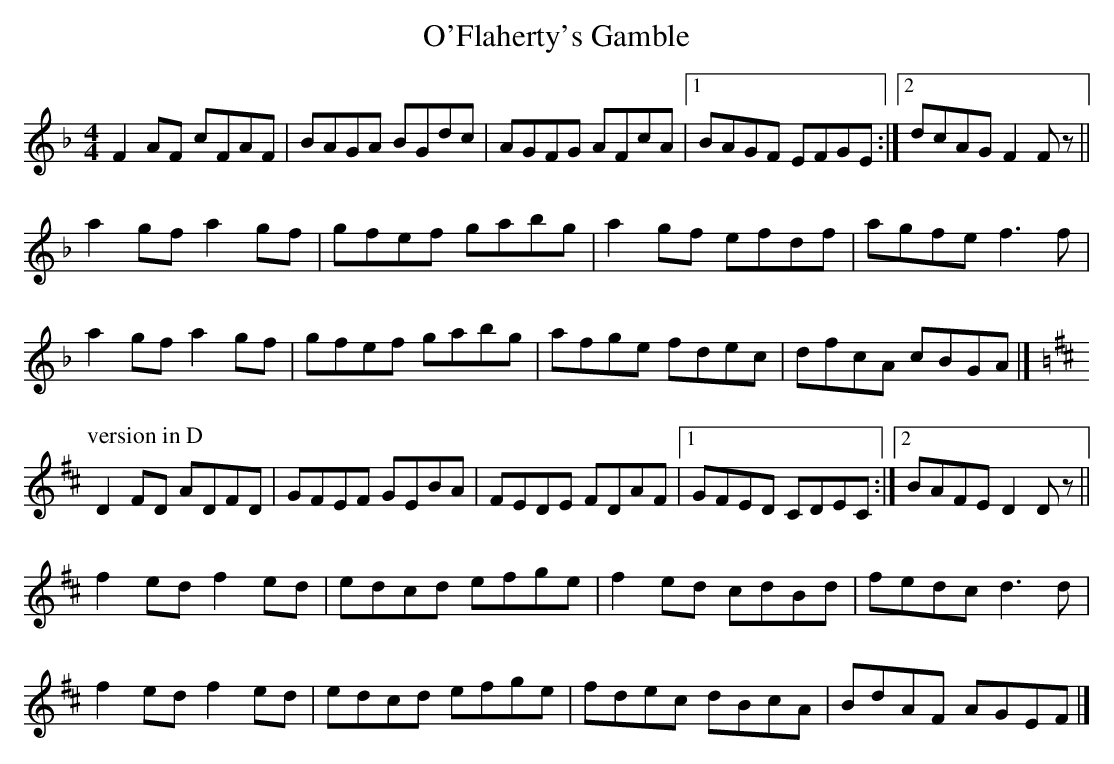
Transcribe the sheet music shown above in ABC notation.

X:1
T: O'Flaherty's Gamble
L: 1/8
M: 4/4
K: F
F2 AF cFAF | BAGA BGdc | AGFG AFcA |1 BAGF EFGE :|2\
dcAG F2 Fz ||
a2 gf a2 gf | gfef gabg | a2 gf efdf | agfe f3f |
a2 gf a2 gf | gfef gabg | afge fdec | dfcA cBGA |]
P: version in D
K: D
D2 FD ADFD | GFEF GEBA | FEDE FDAF |1 GFED CDEC :|2\
BAFE D2 Dz ||
f2 ed f2 ed | edcd efge | f2 ed cdBd | fedc d3d |
f2 ed f2 ed | edcd efge | fdec dBcA | BdAF AGEF |]
